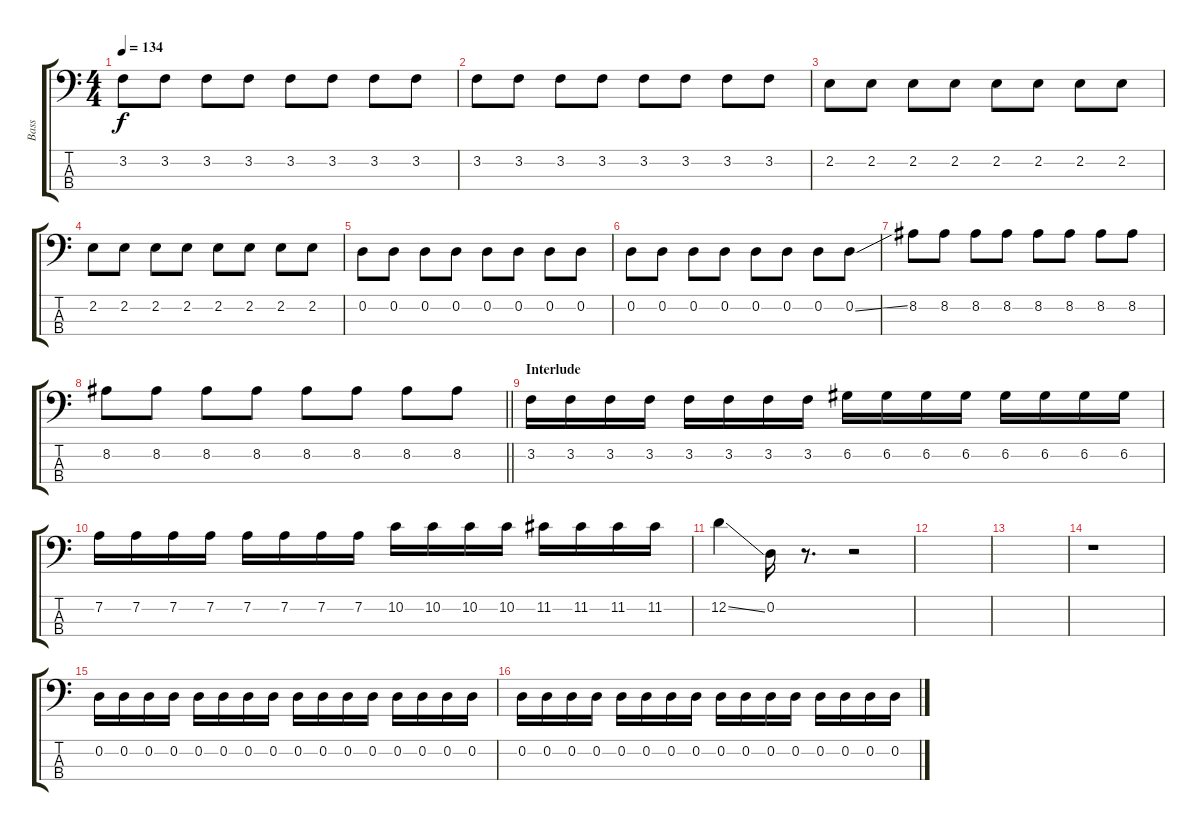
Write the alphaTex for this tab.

\track ("Bass" "Bass") {instrument synthbass2}
\staff {score tabs}
\tuning (G2 D2 A1 D1) {hide}
\ts (4 4)
\tempo 134
\clef f4
\ks c
3.2.8{dy f} 3.2.8 3.2.8 3.2.8 3.2.8 3.2.8 3.2.8 3.2.8 |
3.2.8 3.2.8 3.2.8 3.2.8 3.2.8 3.2.8 3.2.8 3.2.8 |
2.2.8 2.2.8 2.2.8 2.2.8 2.2.8 2.2.8 2.2.8 2.2.8 |
2.2.8 2.2.8 2.2.8 2.2.8 2.2.8 2.2.8 2.2.8 2.2.8 |
0.2.8 0.2.8 0.2.8 0.2.8 0.2.8 0.2.8 0.2.8 0.2.8 |
0.2.8 0.2.8 0.2.8 0.2.8 0.2.8 0.2.8 0.2.8 0.2{ss}.8 |
8.2.8 8.2.8 8.2.8 8.2.8 8.2.8 8.2.8 8.2.8 8.2.8 |
\barLineRight lightlight
8.2.8 8.2.8 8.2.8 8.2.8 8.2.8 8.2.8 8.2.8 8.2.8 |
\section ("" "Interlude")
3.2.16 3.2.16 3.2.16 3.2.16 3.2.16 3.2.16 3.2.16 3.2.16 6.2.16 6.2.16 6.2.16 6.2.16 6.2.16 6.2.16 6.2.16 6.2.16 |
7.2.16 7.2.16 7.2.16 7.2.16 7.2.16 7.2.16 7.2.16 7.2.16 10.2.16 10.2.16 10.2.16 10.2.16 11.2.16 11.2.16 11.2.16 11.2.16 |
12.2{ss}.4 0.2.16 r.8{d} r.2 |
|
|
r.1 |
0.2.16 0.2.16 0.2.16 0.2.16 0.2.16 0.2.16 0.2.16 0.2.16 0.2.16 0.2.16 0.2.16 0.2.16 0.2.16 0.2.16 0.2.16 0.2.16 |
0.2.16 0.2.16 0.2.16 0.2.16 0.2.16 0.2.16 0.2.16 0.2.16 0.2.16 0.2.16 0.2.16 0.2.16 0.2.16 0.2.16 0.2.16 0.2.16
